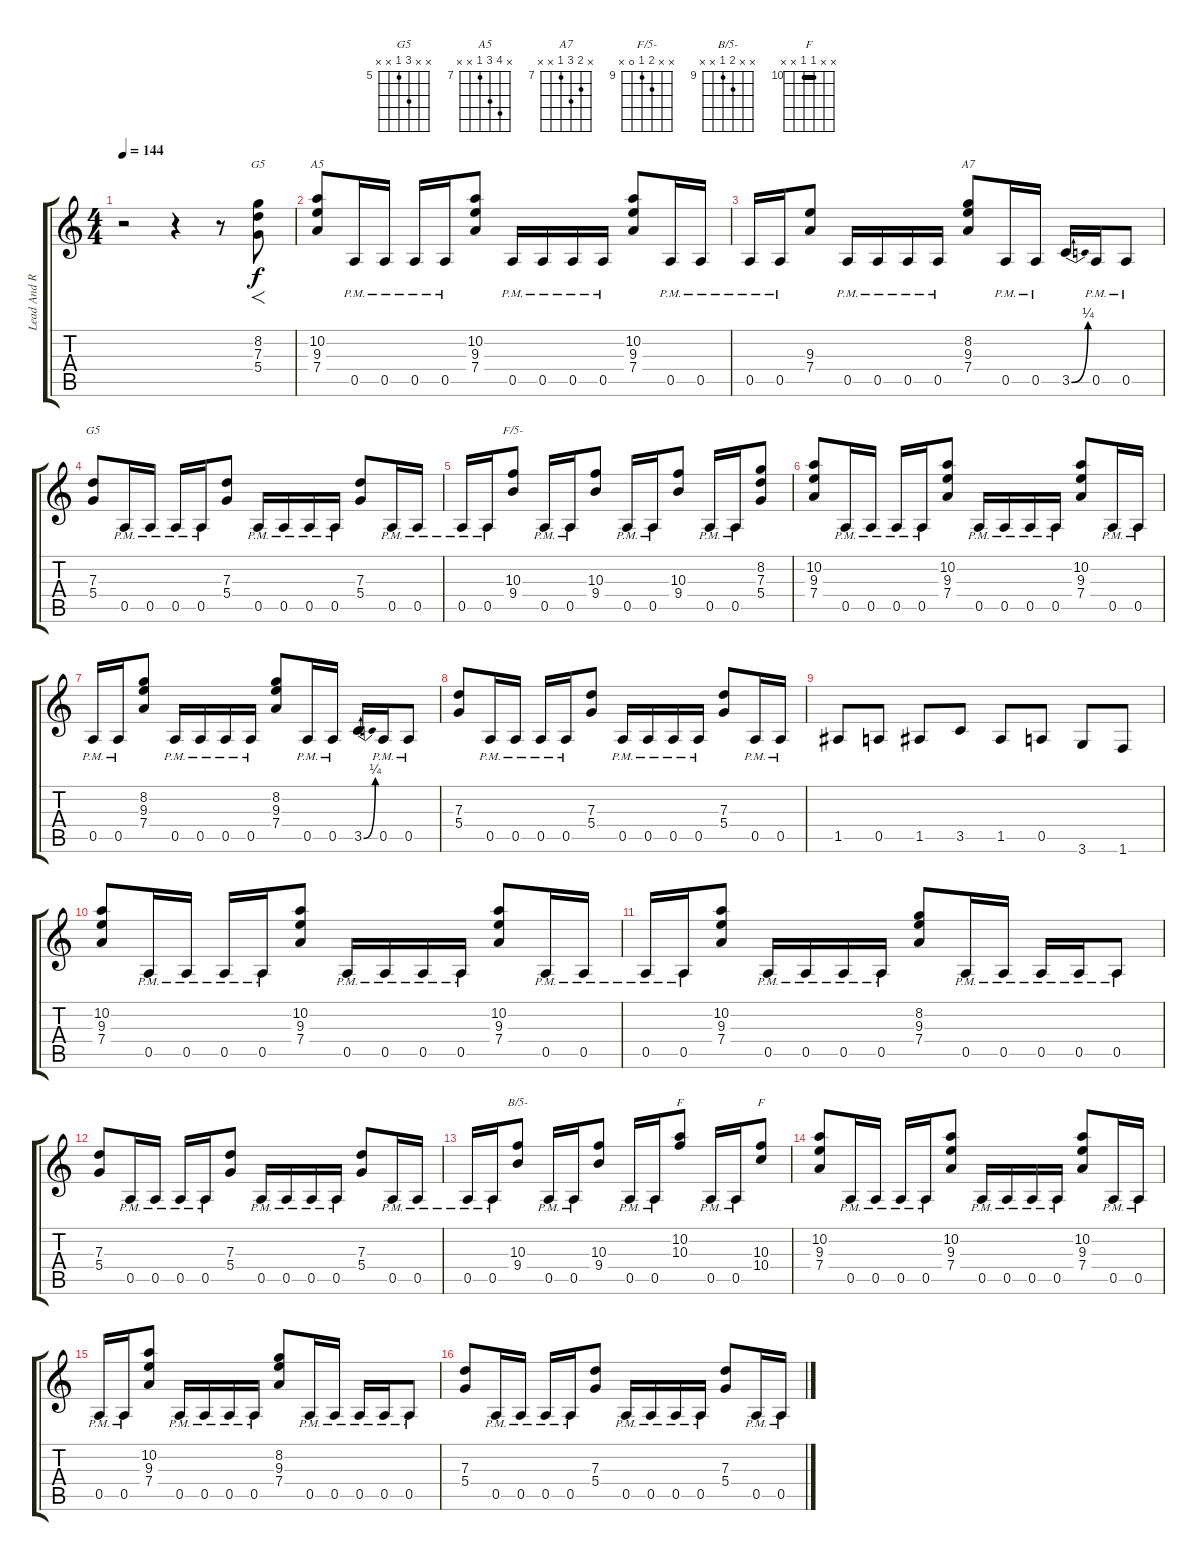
\track ("Lead And Rhythm Guitar" "Lead And R") {instrument overdrivenguitar}
\staff {score tabs}
\tuning (E4 B3 G3 D3 A2 E2) {hide}
\chord ("G5" x 8 7 5 x x) {firstfret 5}
\chord ("A5" x 10 9 7 x x) {firstfret 7}
\chord ("A7" x 8 9 7 x x) {firstfret 7}
\chord ("G5" x x 7 5 x x) {firstfret 5}
\chord ("F/5-" x x 10 9 0 x) {firstfret 9}
\chord ("B/5-" x x 10 9 x x) {firstfret 9}
\chord ("F" x 10 10 x x x) {firstfret 10 barre 10}
\chord ("F" x x 10 10 x x) {firstfret 10 barre 10}
\ts (4 4)
\tempo 144
\clef g2
\ks c
r.2{dy f instrument overdrivenguitar} r.4 r.8 (8.2 7.3 5.4).8{f ch "G5"} |
(10.2 9.3 7.4).8{ch "A5"} 0.5{pm}.16 0.5{pm}.16 0.5{pm}.16 0.5{pm}.16 (10.2 9.3 7.4).8 0.5{pm}.16 0.5{pm}.16 0.5{pm}.16 0.5{pm}.16 (10.2 9.3 7.4).8 0.5{pm}.16 0.5{pm}.16 |
0.5{pm}.16 0.5{pm}.16 (9.3 7.4).8 0.5{pm}.16 0.5{pm}.16 0.5{pm}.16 0.5{pm}.16 (8.2 9.3 7.4).8{ch "A7"} 0.5{pm}.16 0.5{pm}.16 3.5{be (bend 0 0 60 1)}.16 0.5{pm}.16 0.5{pm}.8 |
(7.3 5.4).8{ch "G5"} 0.5{pm}.16 0.5{pm}.16 0.5{pm}.16 0.5{pm}.16 (7.3 5.4).8 0.5{pm}.16 0.5{pm}.16 0.5{pm}.16 0.5{pm}.16 (7.3 5.4).8 0.5{pm}.16 0.5{pm}.16 |
0.5{pm}.16 0.5{pm}.16 (10.3 9.4).8{ch "F/5-"} 0.5{pm}.16 0.5{pm}.16 (10.3 9.4).8 0.5{pm}.16 0.5{pm}.16 (10.3 9.4).8 0.5{pm}.16 0.5{pm}.16 (8.2 7.3 5.4).8 |
(10.2 9.3 7.4).8 0.5{pm}.16 0.5{pm}.16 0.5{pm}.16 0.5{pm}.16 (10.2 9.3 7.4).8 0.5{pm}.16 0.5{pm}.16 0.5{pm}.16 0.5{pm}.16 (10.2 9.3 7.4).8 0.5{pm}.16 0.5{pm}.16 |
0.5{pm}.16 0.5{pm}.16 (8.2 9.3 7.4).8 0.5{pm}.16 0.5{pm}.16 0.5{pm}.16 0.5{pm}.16 (8.2 9.3 7.4).8 0.5{pm}.16 0.5{pm}.16 3.5{be (bend 0 0 60 1)}.16 0.5{pm}.16 0.5{pm}.8 |
(7.3 5.4).8 0.5{pm}.16 0.5{pm}.16 0.5{pm}.16 0.5{pm}.16 (7.3 5.4).8 0.5{pm}.16 0.5{pm}.16 0.5{pm}.16 0.5{pm}.16 (7.3 5.4).8 0.5{pm}.16 0.5{pm}.16 |
1.5.8 0.5.8 1.5.8 3.5.8 1.5.8 0.5.8 3.6.8 1.6.8 |
(10.2 9.3 7.4).8 0.5{pm}.16 0.5{pm}.16 0.5{pm}.16 0.5{pm}.16 (10.2 9.3 7.4).8 0.5{pm}.16 0.5{pm}.16 0.5{pm}.16 0.5{pm}.16 (10.2 9.3 7.4).8 0.5{pm}.16 0.5{pm}.16 |
0.5{pm}.16 0.5{pm}.16 (10.2 9.3 7.4).8 0.5{pm}.16 0.5{pm}.16 0.5{pm}.16 0.5{pm}.16 (8.2 9.3 7.4).8 0.5{pm}.16 0.5{pm}.16 0.5{pm}.16 0.5{pm}.16 0.5{pm}.8 |
(7.3 5.4).8 0.5{pm}.16 0.5{pm}.16 0.5{pm}.16 0.5{pm}.16 (7.3 5.4).8 0.5{pm}.16 0.5{pm}.16 0.5{pm}.16 0.5{pm}.16 (7.3 5.4).8 0.5{pm}.16 0.5{pm}.16 |
0.5{pm}.16 0.5{pm}.16 (10.3 9.4).8{ch "B/5-"} 0.5{pm}.16 0.5{pm}.16 (10.3 9.4).8 0.5{pm}.16 0.5{pm}.16 (10.2 10.3).8{ch "F"} 0.5{pm}.16 0.5{pm}.16 (10.3 10.4).8{ch "F"} |
(10.2 9.3 7.4).8 0.5{pm}.16 0.5{pm}.16 0.5{pm}.16 0.5{pm}.16 (10.2 9.3 7.4).8 0.5{pm}.16 0.5{pm}.16 0.5{pm}.16 0.5{pm}.16 (10.2 9.3 7.4).8 0.5{pm}.16 0.5{pm}.16 |
0.5{pm}.16 0.5{pm}.16 (10.2 9.3 7.4).8 0.5{pm}.16 0.5{pm}.16 0.5{pm}.16 0.5{pm}.16 (8.2 9.3 7.4).8 0.5{pm}.16 0.5{pm}.16 0.5{pm}.16 0.5{pm}.16 0.5{pm}.8 |
(7.3 5.4).8 0.5{pm}.16 0.5{pm}.16 0.5{pm}.16 0.5{pm}.16 (7.3 5.4).8 0.5{pm}.16 0.5{pm}.16 0.5{pm}.16 0.5{pm}.16 (7.3 5.4).8 0.5{pm}.16 0.5{pm}.16
